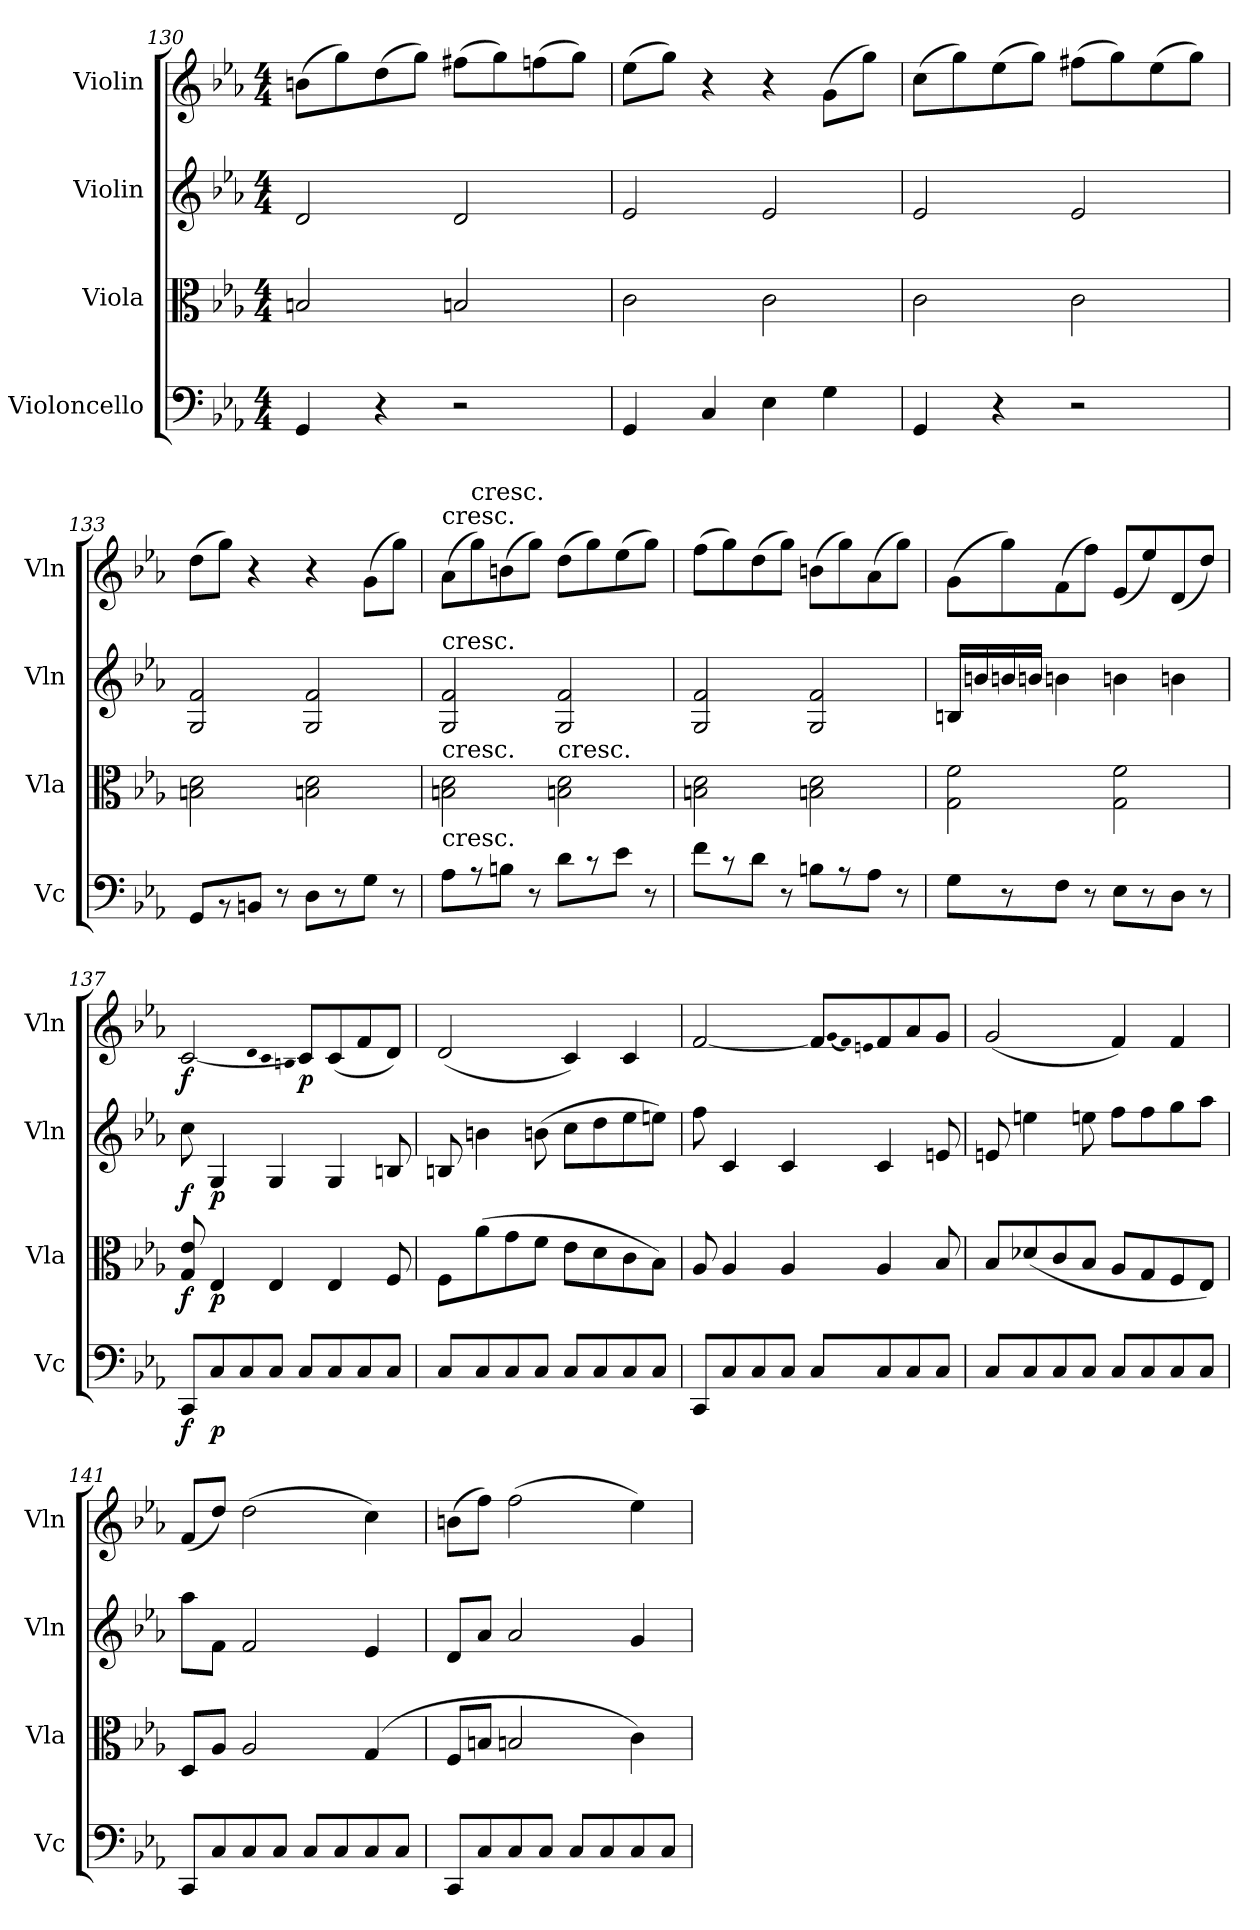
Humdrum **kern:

**kern	**dynam	**kern	**dynam	**kern	**dynam	**kern	**dynam
*part4	*part4	*part3	*part3	*part2	*part2	*part1	*part1
*staff4	*staff4	*staff3	*staff3	*staff2	*staff2	*staff1	*staff1
*I"Violoncello	*	*I"Viola	*	*I"Violin	*	*I"Violin	*
*I'Vc	*	*I'Vla	*	*I'Vln	*	*I'Vln	*
*clefF4	*	*clefC3	*	*clefG2	*	*clefG2	*
*k[b-e-a-]	*	*k[b-e-a-]	*	*k[b-e-a-]	*	*k[b-e-a-]	*
*c:	*	*c:	*	*c:	*	*c:	*
*M4/4	*	*M4/4	*	*M4/4	*	*M4/4	*
=130	=130	=130	=130	=130	=130	=130	=130
4GG/	.	2Bn/	.	2d/	.	(8bn\L	.
.	.	.	.	.	.	8gg\)	.
4r	.	.	.	.	.	(8dd\	.
.	.	.	.	.	.	8gg\J)	.
2r	.	2Bn/	.	2d/	.	(8ff#X\L	.
.	.	.	.	.	.	8gg\)	.
.	.	.	.	.	.	(8ffn\	.
.	.	.	.	.	.	8gg\J)	.
=131	=131	=131	=131	=131	=131	=131	=131
4GG/	.	2c\	.	2e-/	.	(8ee-\L	.
.	.	.	.	.	.	8gg\J)	.
4C/	.	.	.	.	.	4r	.
4E-\	.	2c\	.	2e-/	.	4r	.
4G\	.	.	.	.	.	(8g\L	.
.	.	.	.	.	.	8gg\J)	.
=132	=132	=132	=132	=132	=132	=132	=132
4GG/	.	2c\	.	2e-/	.	(8cc\L	.
.	.	.	.	.	.	8gg\)	.
4r	.	.	.	.	.	(8ee-\	.
.	.	.	.	.	.	8gg\J)	.
2r	.	2c\	.	2e-/	.	(8ff#X\L	.
.	.	.	.	.	.	8gg\)	.
.	.	.	.	.	.	(8ee-\	.
.	.	.	.	.	.	8gg\J)	.
=133	=133	=133	=133	=133	=133	=133	=133
8GG/L	.	2Bn\ 2d\	.	2G/ 2f/	.	(8dd\L	.
8r	.	.	.	.	.	8gg\J)	.
8BBn/J	.	.	.	.	.	4r	.
8r	.	.	.	.	.	.	.
8D\L	.	2Bn\ 2d\	.	2G/ 2f/	.	4r	.
8r	.	.	.	.	.	.	.
8G\J	.	.	.	.	.	(8g\L	.
8r	.	.	.	.	.	8gg\J)	.
=134	=134	=134	=134	=134	=134	=134	=134
!	!	!	!	!	!	!LO:TX:t=cresc.	!
!	!	!	!	!LO:TX:t=cresc.	!	!	!
!	!	!LO:TX:t=cresc.	!	!	!	!	!
!LO:TX:t=cresc.	!	!	!	!	!	!	!
8A-\L	.	2Bn\ 2d\	.	2G/ 2f/	.	(8a-\L	.
!	!	!	!	!	!	!LO:TX:t=cresc.	!
8r	.	.	.	.	.	8gg\)	.
8Bn\J	.	.	.	.	.	(8bn\	.
8r	.	.	.	.	.	8gg\J)	.
!	!	!LO:TX:t=cresc.	!	!	!	!	!
8d\L	.	2Bn\ 2d\	.	2G/ 2f/	.	(8dd\L	.
8r	.	.	.	.	.	8gg\)	.
8e-\J	.	.	.	.	.	(8ee-\	.
8r	.	.	.	.	.	8gg\J)	.
=135	=135	=135	=135	=135	=135	=135	=135
8f\L	.	2Bn\ 2d\	.	2G/ 2f/	.	(8ff\L	.
8r	.	.	.	.	.	8gg\)	.
8d\J	.	.	.	.	.	(8dd\	.
8r	.	.	.	.	.	8gg\J)	.
8Bn\L	.	2Bn\ 2d\	.	2G/ 2f/	.	(8bn\L	.
8r	.	.	.	.	.	8gg\)	.
8A-\J	.	.	.	.	.	(8a-\	.
8r	.	.	.	.	.	8gg\J)	.
=136	=136	=136	=136	=136	=136	=136	=136
8G\L	.	2G\ 2f\	.	16Bn/LL	.	(8g\L	.
.	.	.	.	16bn/	.	.	.
8r	.	.	.	16bn/	.	8gg\)	.
.	.	.	.	16bn/JJ	.	.	.
8F\J	.	.	.	4bn\	.	(8f\	.
8r	.	.	.	.	.	8ff\J)	.
8E-\L	.	2G\ 2f\	.	4bn\	.	(8e-/L	.
8r	.	.	.	.	.	8ee-/)	.
8D\J	.	.	.	4bn\	.	(8d/	.
8r	.	.	.	.	.	8dd/J)	.
=137	=137	=137	=137	=137	=137	=137	=137
8CC/L	f	8G/ 8e-/	f	8cc\	f	[2c/	f
8C/	p	4E-/	p	4G/	p	.	.
8C/	.	.	.	.	.	.	.
8C/J	.	4E-/	.	4G/	.	.	.
.	.	.	.	.	.	qd	.
.	.	.	.	.	.	qc	.
.	.	.	.	.	.	qBn	.
8C/L	.	.	.	.	.	8c/L]	p
8C/	.	4E-/	.	4G/	.	(8c/	.
8C/	.	.	.	.	.	8f/	.
8C/J	.	8F/	.	8Bn/	.	8d/J)	.
=138	=138	=138	=138	=138	=138	=138	=138
8C/L	.	8F\L	.	8Bn/	.	(2d/	.
8C/	.	(8a-\	.	4bn\	.	.	.
8C/	.	8g\	.	.	.	.	.
8C/J	.	8f\J	.	(8bn\	.	.	.
8C/L	.	8e-\L	.	8cc\L	.	4c/)	.
8C/	.	8d\	.	8dd\	.	.	.
8C/	.	8c\	.	8ee-\	.	4c/	.
8C/J	.	8B-\J)	.	8een\J)	.	.	.
=139	=139	=139	=139	=139	=139	=139	=139
8CC/L	.	8A-/	.	8ff\	.	[2f/	.
8C/	.	4A-/	.	4c/	.	.	.
8C/	.	.	.	.	.	.	.
8C/J	.	4A-/	.	4c/	.	.	.
8C/L	.	.	.	.	.	8f/L]	.
.	.	.	.	.	.	(qg	.
.	.	.	.	.	.	qf)	.
.	.	.	.	.	.	qen	.
8C/	.	4A-/	.	4c/	.	8f/	.
8C/	.	.	.	.	.	8a-/	.
8C/J	.	8B-/	.	8en/	.	8g/J	.
=140	=140	=140	=140	=140	=140	=140	=140
8C/L	.	8B-/L	.	8en/	.	(2g/	.
8C/	.	(8d-X/	.	4een\	.	.	.
8C/	.	8c/	.	.	.	.	.
8C/J	.	8B-/J	.	8een\	.	.	.
8C/L	.	8A-/L	.	8ff\L	.	4f/)	.
8C/	.	8G/	.	8ff\	.	.	.
8C/	.	8F/	.	8gg\	.	4f/	.
8C/J	.	8E-/J)	.	8aa-\J	.	.	.
=141	=141	=141	=141	=141	=141	=141	=141
8CC/L	.	8D/L	.	8aa-\L	.	(8f/L	.
8C/	.	8A-/J	.	8f\J	.	8dd/J)	.
8C/	.	2A-/	.	2f/	.	(2dd\	.
8C/J	.	.	.	.	.	.	.
8C/L	.	.	.	.	.	.	.
8C/	.	.	.	.	.	.	.
8C/	.	(4G/	.	4e-/	.	4cc\)	.
8C/J	.	.	.	.	.	.	.
=142	=142	=142	=142	=142	=142	=142	=142
8CC/L	.	8F/L	.	8d/L	.	(8bn\L	.
8C/	.	8Bn/J	.	8a-/J	.	8ff\J)	.
8C/	.	2Bn/	.	2a-/	.	(2ff\	.
8C/J	.	.	.	.	.	.	.
8C/L	.	.	.	.	.	.	.
8C/	.	.	.	.	.	.	.
8C/	.	4c\)	.	4g/	.	4ee-\)	.
8C/J	.	.	.	.	.	.	.
=	=	=	=	=	=	=	=
*-	*-	*-	*-	*-	*-	*-	*-
